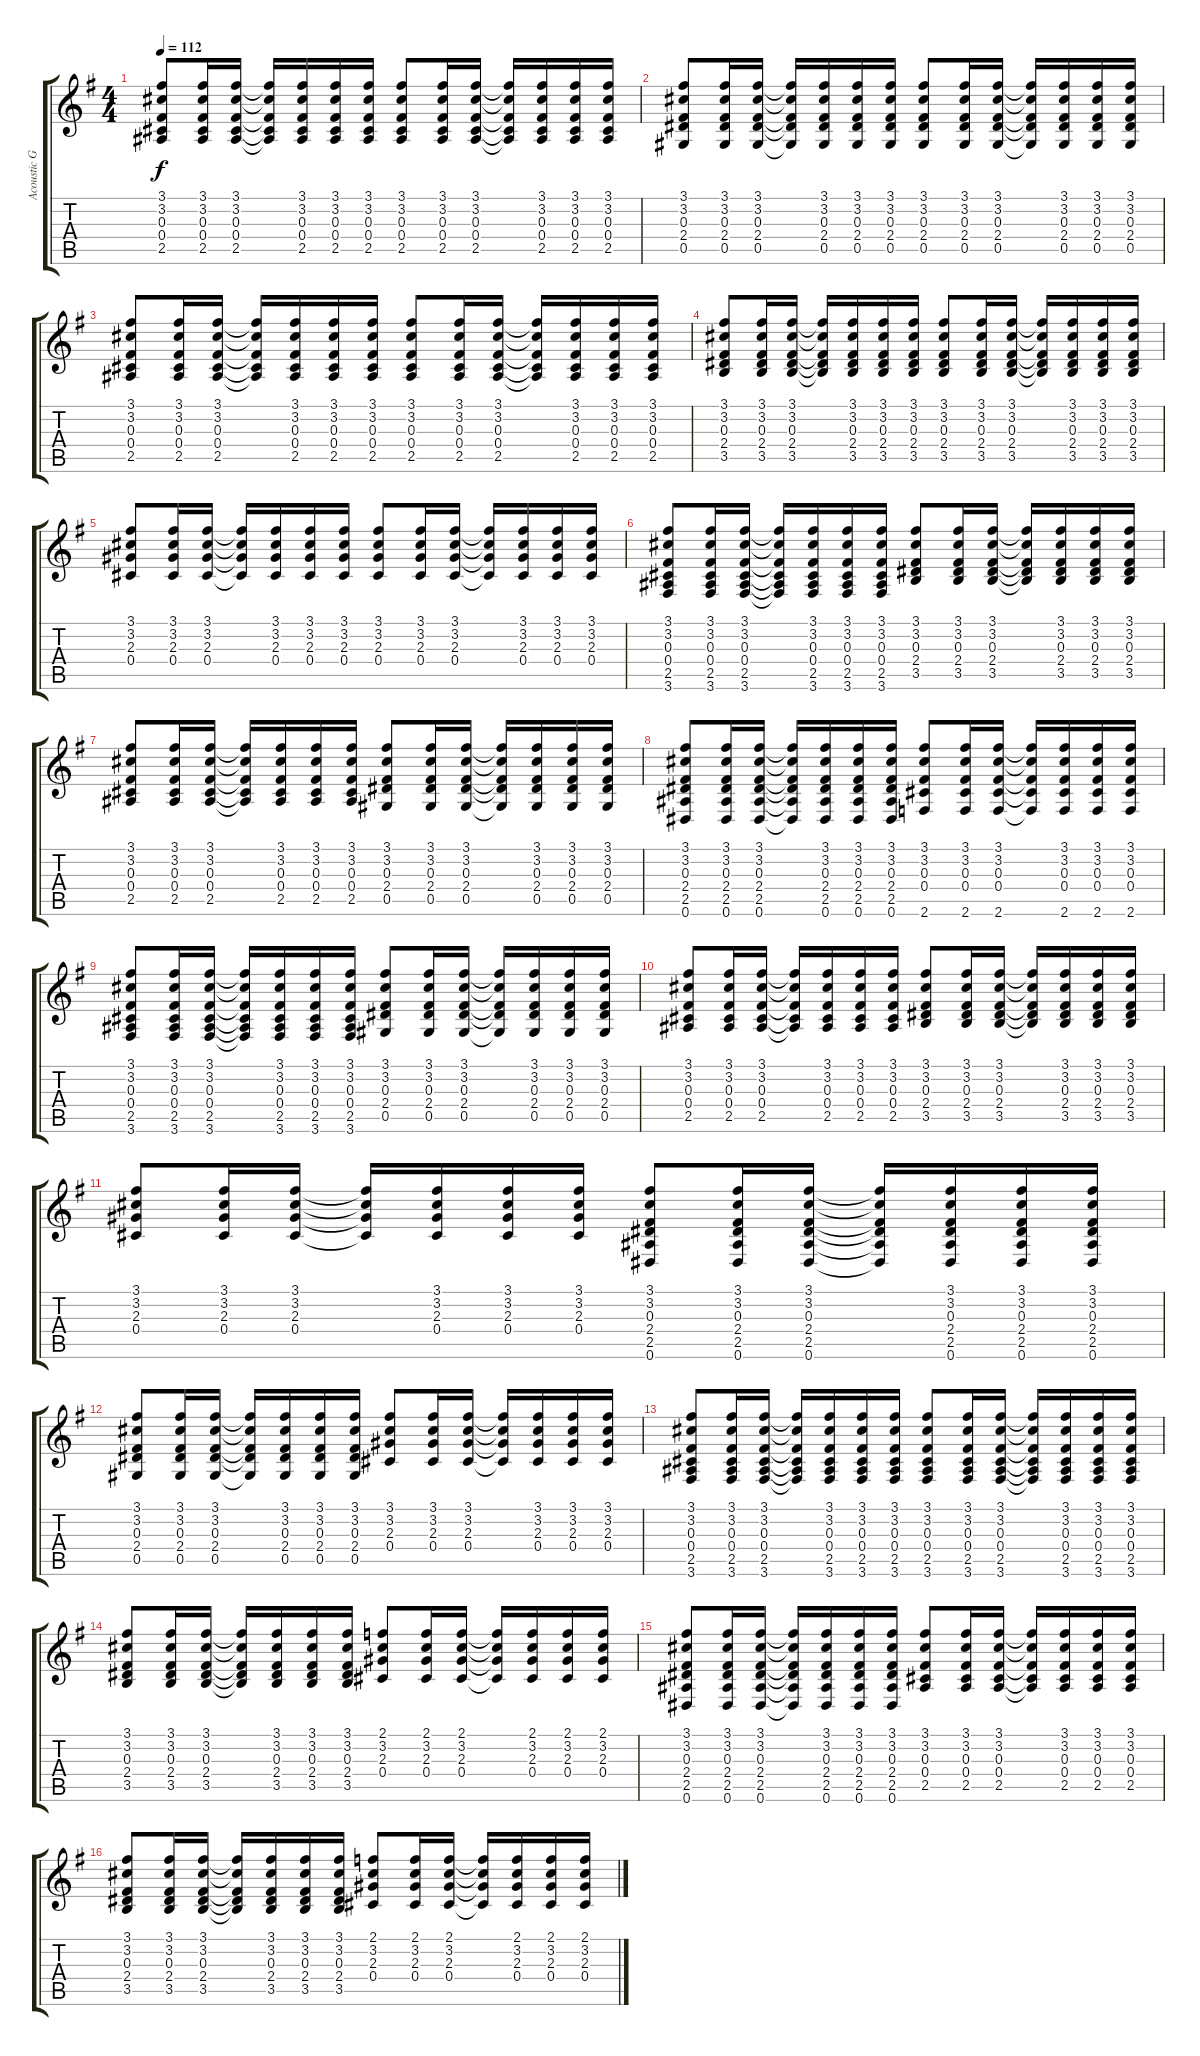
\track ("Acoustic Guitar" "Acoustic G") {instrument acousticguitarsteel}
\staff {score tabs}
\tuning (Eb4 Bb3 Gb3 Db3 Ab2 Eb2) {hide}
\ts (4 4)
\tempo 112
\clef g2
\ks g
(3.1 3.2 0.3 0.4 2.5).8{dy f} (3.1 3.2 0.3 0.4 2.5).16 (3.1 3.2 0.3 0.4 2.5).16 (3.1{t} 3.2{t} 0.3{t} 0.4{t} 2.5{t}).16 (3.1 3.2 0.3 0.4 2.5).16 (3.1 3.2 0.3 0.4 2.5).16 (3.1 3.2 0.3 0.4 2.5).16 (3.1 3.2 0.3 0.4 2.5).8 (3.1 3.2 0.3 0.4 2.5).16 (3.1 3.2 0.3 0.4 2.5).16 (3.1{t} 3.2{t} 0.3{t} 0.4{t} 2.5{t}).16 (3.1 3.2 0.3 0.4 2.5).16 (3.1 3.2 0.3 0.4 2.5).16 (3.1 3.2 0.3 0.4 2.5).16 |
(3.1 3.2 0.3 2.4 0.5).8 (3.1 3.2 0.3 2.4 0.5).16 (3.1 3.2 0.3 2.4 0.5).16 (3.1{t} 3.2{t} 0.3{t} 2.4{t} 0.5{t}).16 (3.1 3.2 0.3 2.4 0.5).16 (3.1 3.2 0.3 2.4 0.5).16 (3.1 3.2 0.3 2.4 0.5).16 (3.1 3.2 0.3 2.4 0.5).8 (3.1 3.2 0.3 2.4 0.5).16 (3.1 3.2 0.3 2.4 0.5).16 (3.1{t} 3.2{t} 0.3{t} 2.4{t} 0.5{t}).16 (3.1 3.2 0.3 2.4 0.5).16 (3.1 3.2 0.3 2.4 0.5).16 (3.1 3.2 0.3 2.4 0.5).16 |
(3.1 3.2 0.3 0.4 2.5).8 (3.1 3.2 0.3 0.4 2.5).16 (3.1 3.2 0.3 0.4 2.5).16 (3.1{t} 3.2{t} 0.3{t} 0.4{t} 2.5{t}).16 (3.1 3.2 0.3 0.4 2.5).16 (3.1 3.2 0.3 0.4 2.5).16 (3.1 3.2 0.3 0.4 2.5).16 (3.1 3.2 0.3 0.4 2.5).8 (3.1 3.2 0.3 0.4 2.5).16 (3.1 3.2 0.3 0.4 2.5).16 (3.1{t} 3.2{t} 0.3{t} 0.4{t} 2.5{t}).16 (3.1 3.2 0.3 0.4 2.5).16 (3.1 3.2 0.3 0.4 2.5).16 (3.1 3.2 0.3 0.4 2.5).16 |
(3.1 3.2 0.3 2.4 3.5).8 (3.1 3.2 0.3 2.4 3.5).16 (3.1 3.2 0.3 2.4 3.5).16 (3.1{t} 3.2{t} 0.3{t} 2.4{t} 3.5{t}).16 (3.1 3.2 0.3 2.4 3.5).16 (3.1 3.2 0.3 2.4 3.5).16 (3.1 3.2 0.3 2.4 3.5).16 (3.1 3.2 0.3 2.4 3.5).8 (3.1 3.2 0.3 2.4 3.5).16 (3.1 3.2 0.3 2.4 3.5).16 (3.1{t} 3.2{t} 0.3{t} 2.4{t} 3.5{t}).16 (3.1 3.2 0.3 2.4 3.5).16 (3.1 3.2 0.3 2.4 3.5).16 (3.1 3.2 0.3 2.4 3.5).16 |
(3.1 3.2 2.3 0.4).8 (3.1 3.2 2.3 0.4).16 (3.1 3.2 2.3 0.4).16 (3.1{t} 3.2{t} 2.3{t} 0.4{t}).16 (3.1 3.2 2.3 0.4).16 (3.1 3.2 2.3 0.4).16 (3.1 3.2 2.3 0.4).16 (3.1 3.2 2.3 0.4).8 (3.1 3.2 2.3 0.4).16 (3.1 3.2 2.3 0.4).16 (3.1{t} 3.2{t} 2.3{t} 0.4{t}).16 (3.1 3.2 2.3 0.4).16 (3.1 3.2 2.3 0.4).16 (3.1 3.2 2.3 0.4).16 |
(3.1 3.2 0.3 0.4 2.5 3.6).8 (3.1 3.2 0.3 0.4 2.5 3.6).16 (3.1 3.2 0.3 0.4 2.5 3.6).16 (3.1{t} 3.2{t} 0.3{t} 0.4{t} 2.5{t} 3.6{t}).16 (3.1 3.2 0.3 0.4 2.5 3.6).16 (3.1 3.2 0.3 0.4 2.5 3.6).16 (3.1 3.2 0.3 0.4 2.5 3.6).16 (3.1 3.2 0.3 2.4 3.5).8 (3.1 3.2 0.3 2.4 3.5).16 (3.1 3.2 0.3 2.4 3.5).16 (3.1{t} 3.2{t} 0.3{t} 2.4{t} 3.5{t}).16 (3.1 3.2 0.3 2.4 3.5).16 (3.1 3.2 0.3 2.4 3.5).16 (3.1 3.2 0.3 2.4 3.5).16 |
(3.1 3.2 0.3 0.4 2.5).8 (3.1 3.2 0.3 0.4 2.5).16 (3.1 3.2 0.3 0.4 2.5).16 (3.1{t} 3.2{t} 0.3{t} 0.4{t} 2.5{t}).16 (3.1 3.2 0.3 0.4 2.5).16 (3.1 3.2 0.3 0.4 2.5).16 (3.1 3.2 0.3 0.4 2.5).16 (3.1 3.2 0.3 2.4 0.5).8 (3.1 3.2 0.3 2.4 0.5).16 (3.1 3.2 0.3 2.4 0.5).16 (3.1{t} 3.2{t} 0.3{t} 2.4{t} 0.5{t}).16 (3.1 3.2 0.3 2.4 0.5).16 (3.1 3.2 0.3 2.4 0.5).16 (3.1 3.2 0.3 2.4 0.5).16 |
(3.1 3.2 0.3 2.4 2.5 0.6).8 (3.1 3.2 0.3 2.4 2.5 0.6).16 (3.1 3.2 0.3 2.4 2.5 0.6).16 (3.1{t} 3.2{t} 0.3{t} 2.4{t} 2.5{t} 0.6{t}).16 (3.1 3.2 0.3 2.4 2.5 0.6).16 (3.1 3.2 0.3 2.4 2.5 0.6).16 (3.1 3.2 0.3 2.4 2.5 0.6).16 (3.1 3.2 0.3 0.4 2.6).8 (3.1 3.2 0.3 0.4 2.6).16 (3.1 3.2 0.3 0.4 2.6).16 (3.1{t} 3.2{t} 0.3{t} 0.4{t} 2.6{t}).16 (3.1 3.2 0.3 0.4 2.6).16 (3.1 3.2 0.3 0.4 2.6).16 (3.1 3.2 0.3 0.4 2.6).16 |
(3.1 3.2 0.3 0.4 2.5 3.6).8 (3.1 3.2 0.3 0.4 2.5 3.6).16 (3.1 3.2 0.3 0.4 2.5 3.6).16 (3.1{t} 3.2{t} 0.3{t} 0.4{t} 2.5{t} 3.6{t}).16 (3.1 3.2 0.3 0.4 2.5 3.6).16 (3.1 3.2 0.3 0.4 2.5 3.6).16 (3.1 3.2 0.3 0.4 2.5 3.6).16 (3.1 3.2 0.3 2.4 0.5).8 (3.1 3.2 0.3 2.4 0.5).16 (3.1 3.2 0.3 2.4 0.5).16 (3.1{t} 3.2{t} 0.3{t} 2.4{t} 0.5{t}).16 (3.1 3.2 0.3 2.4 0.5).16 (3.1 3.2 0.3 2.4 0.5).16 (3.1 3.2 0.3 2.4 0.5).16 |
(3.1 3.2 0.3 0.4 2.5).8 (3.1 3.2 0.3 0.4 2.5).16 (3.1 3.2 0.3 0.4 2.5).16 (3.1{t} 3.2{t} 0.3{t} 0.4{t} 2.5{t}).16 (3.1 3.2 0.3 0.4 2.5).16 (3.1 3.2 0.3 0.4 2.5).16 (3.1 3.2 0.3 0.4 2.5).16 (3.1 3.2 0.3 2.4 3.5).8 (3.1 3.2 0.3 2.4 3.5).16 (3.1 3.2 0.3 2.4 3.5).16 (3.1{t} 3.2{t} 0.3{t} 2.4{t} 3.5{t}).16 (3.1 3.2 0.3 2.4 3.5).16 (3.1 3.2 0.3 2.4 3.5).16 (3.1 3.2 0.3 2.4 3.5).16 |
(3.1 3.2 2.3 0.4).8 (3.1 3.2 2.3 0.4).16 (3.1 3.2 2.3 0.4).16 (3.1{t} 3.2{t} 2.3{t} 0.4{t}).16 (3.1 3.2 2.3 0.4).16 (3.1 3.2 2.3 0.4).16 (3.1 3.2 2.3 0.4).16 (3.1 3.2 0.3 2.4 2.5 0.6).8 (3.1 3.2 0.3 2.4 2.5 0.6).16 (3.1 3.2 0.3 2.4 2.5 0.6).16 (3.1{t} 3.2{t} 0.3{t} 2.4{t} 2.5{t} 0.6{t}).16 (3.1 3.2 0.3 2.4 2.5 0.6).16 (3.1 3.2 0.3 2.4 2.5 0.6).16 (3.1 3.2 0.3 2.4 2.5 0.6).16 |
(3.1 3.2 0.3 2.4 0.5).8 (3.1 3.2 0.3 2.4 0.5).16 (3.1 3.2 0.3 2.4 0.5).16 (3.1{t} 3.2{t} 0.3{t} 2.4{t} 0.5{t}).16 (3.1 3.2 0.3 2.4 0.5).16 (3.1 3.2 0.3 2.4 0.5).16 (3.1 3.2 0.3 2.4 0.5).16 (3.1 3.2 2.3 0.4).8 (3.1 3.2 2.3 0.4).16 (3.1 3.2 2.3 0.4).16 (3.1{t} 3.2{t} 2.3{t} 0.4{t}).16 (3.1 3.2 2.3 0.4).16 (3.1 3.2 2.3 0.4).16 (3.1 3.2 2.3 0.4).16 |
(3.1 3.2 0.3 0.4 2.5 3.6).8 (3.1 3.2 0.3 0.4 2.5 3.6).16 (3.1 3.2 0.3 0.4 2.5 3.6).16 (3.1{t} 3.2{t} 0.3{t} 0.4{t} 2.5{t} 3.6{t}).16 (3.1 3.2 0.3 0.4 2.5 3.6).16 (3.1 3.2 0.3 0.4 2.5 3.6).16 (3.1 3.2 0.3 0.4 2.5 3.6).16 (3.1 3.2 0.3 0.4 2.5 3.6).8 (3.1 3.2 0.3 0.4 2.5 3.6).16 (3.1 3.2 0.3 0.4 2.5 3.6).16 (3.1{t} 3.2{t} 0.3{t} 0.4{t} 2.5{t} 3.6{t}).16 (3.1 3.2 0.3 0.4 2.5 3.6).16 (3.1 3.2 0.3 0.4 2.5 3.6).16 (3.1 3.2 0.3 0.4 2.5 3.6).16 |
(3.1 3.2 0.3 2.4 3.5).8 (3.1 3.2 0.3 2.4 3.5).16 (3.1 3.2 0.3 2.4 3.5).16 (3.1{t} 3.2{t} 0.3{t} 2.4{t} 3.5{t}).16 (3.1 3.2 0.3 2.4 3.5).16 (3.1 3.2 0.3 2.4 3.5).16 (3.1 3.2 0.3 2.4 3.5).16 (2.1 3.2 2.3 0.4).8 (2.1 3.2 2.3 0.4).16 (2.1 3.2 2.3 0.4).16 (2.1{t} 3.2{t} 2.3{t} 0.4{t}).16 (2.1 3.2 2.3 0.4).16 (2.1 3.2 2.3 0.4).16 (2.1 3.2 2.3 0.4).16 |
(3.1 3.2 0.3 2.4 2.5 0.6).8 (3.1 3.2 0.3 2.4 2.5 0.6).16 (3.1 3.2 0.3 2.4 2.5 0.6).16 (3.1{t} 3.2{t} 0.3{t} 2.4{t} 2.5{t} 0.6{t}).16 (3.1 3.2 0.3 2.4 2.5 0.6).16 (3.1 3.2 0.3 2.4 2.5 0.6).16 (3.1 3.2 0.3 2.4 2.5 0.6).16 (3.1 3.2 0.3 0.4 2.5).8 (3.1 3.2 0.3 0.4 2.5).16 (3.1 3.2 0.3 0.4 2.5).16 (3.1{t} 3.2{t} 0.3{t} 0.4{t} 2.5{t}).16 (3.1 3.2 0.3 0.4 2.5).16 (3.1 3.2 0.3 0.4 2.5).16 (3.1 3.2 0.3 0.4 2.5).16 |
(3.1 3.2 0.3 2.4 3.5).8 (3.1 3.2 0.3 2.4 3.5).16 (3.1 3.2 0.3 2.4 3.5).16 (3.1{t} 3.2{t} 0.3{t} 2.4{t} 3.5{t}).16 (3.1 3.2 0.3 2.4 3.5).16 (3.1 3.2 0.3 2.4 3.5).16 (3.1 3.2 0.3 2.4 3.5).16 (2.1 3.2 2.3 0.4).8 (2.1 3.2 2.3 0.4).16 (2.1 3.2 2.3 0.4).16 (2.1{t} 3.2{t} 2.3{t} 0.4{t}).16 (2.1 3.2 2.3 0.4).16 (2.1 3.2 2.3 0.4).16 (2.1 3.2 2.3 0.4).16
